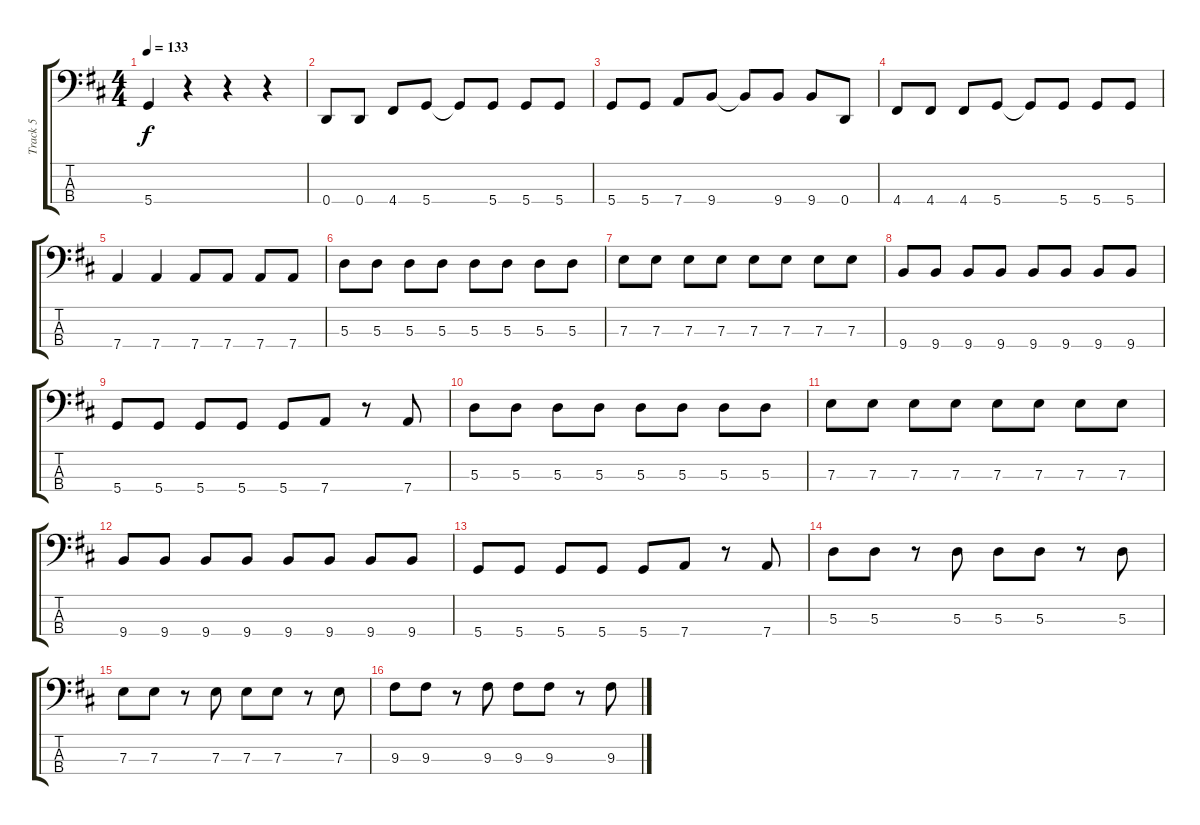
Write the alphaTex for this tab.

\track ("Track 5" "Track 5") {instrument electricbasspick}
\staff {score tabs}
\tuning (G2 D2 A1 D1) {hide}
\ts (4 4)
\tempo 133
\clef f4
\ks d
5.4.4{dy f} r.4 r.4 r.4 |
0.4.8 0.4.8 4.4.8 5.4.8 5.4{t}.8 5.4.8 5.4.8 5.4.8 |
5.4.8 5.4.8 7.4.8 9.4.8 9.4{t}.8 9.4.8 9.4.8 0.4.8 |
4.4.8 4.4.8 4.4.8 5.4.8 5.4{t}.8 5.4.8 5.4.8 5.4.8 |
7.4.4 7.4.4 7.4.8 7.4.8 7.4.8 7.4.8 |
5.3.8 5.3.8 5.3.8 5.3.8 5.3.8 5.3.8 5.3.8 5.3.8 |
7.3.8 7.3.8 7.3.8 7.3.8 7.3.8 7.3.8 7.3.8 7.3.8 |
9.4.8 9.4.8 9.4.8 9.4.8 9.4.8 9.4.8 9.4.8 9.4.8 |
5.4.8 5.4.8 5.4.8 5.4.8 5.4.8 7.4.8 r.8 7.4.8 |
5.3.8 5.3.8 5.3.8 5.3.8 5.3.8 5.3.8 5.3.8 5.3.8 |
7.3.8 7.3.8 7.3.8 7.3.8 7.3.8 7.3.8 7.3.8 7.3.8 |
9.4.8 9.4.8 9.4.8 9.4.8 9.4.8 9.4.8 9.4.8 9.4.8 |
5.4.8 5.4.8 5.4.8 5.4.8 5.4.8 7.4.8 r.8 7.4.8 |
5.3.8 5.3.8 r.8 5.3.8 5.3.8 5.3.8 r.8 5.3.8 |
7.3.8 7.3.8 r.8 7.3.8 7.3.8 7.3.8 r.8 7.3.8 |
9.3.8 9.3.8 r.8 9.3.8 9.3.8 9.3.8 r.8 9.3.8
